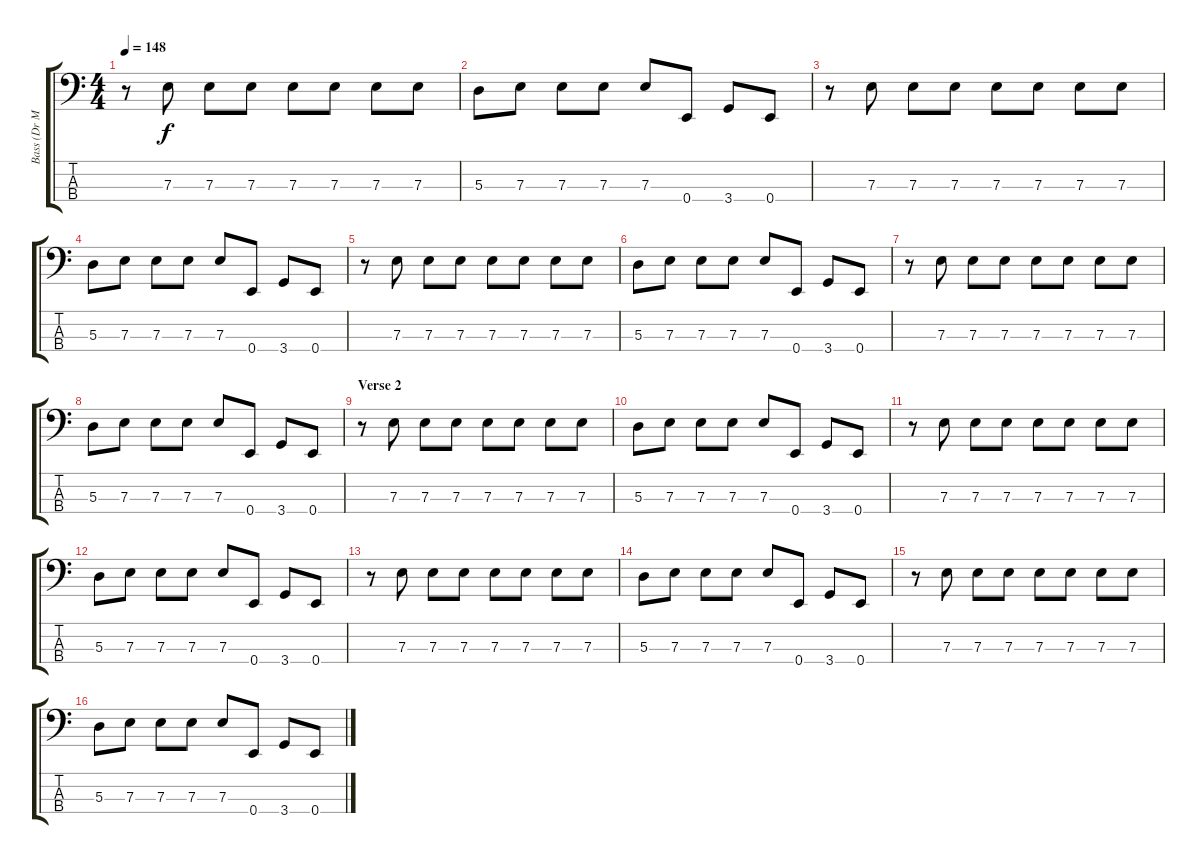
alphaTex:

\track ("Bass (Dr Matt Destruction)" "Bass (Dr M") {instrument electricbasspick}
\staff {score tabs}
\tuning (G2 D2 A1 E1) {hide}
\ts (4 4)
\tempo 148
\clef f4
\ks c
r.8{dy f} 7.3.8 7.3.8 7.3.8 7.3.8 7.3.8 7.3.8 7.3.8 |
5.3.8 7.3.8 7.3.8 7.3.8 7.3.8 0.4.8 3.4.8 0.4.8 |
r.8 7.3.8 7.3.8 7.3.8 7.3.8 7.3.8 7.3.8 7.3.8 |
5.3.8 7.3.8 7.3.8 7.3.8 7.3.8 0.4.8 3.4.8 0.4.8 |
r.8 7.3.8 7.3.8 7.3.8 7.3.8 7.3.8 7.3.8 7.3.8 |
5.3.8 7.3.8 7.3.8 7.3.8 7.3.8 0.4.8 3.4.8 0.4.8 |
r.8 7.3.8 7.3.8 7.3.8 7.3.8 7.3.8 7.3.8 7.3.8 |
5.3.8 7.3.8 7.3.8 7.3.8 7.3.8 0.4.8 3.4.8 0.4.8 |
\section ("" "Verse 2")
r.8 7.3.8 7.3.8 7.3.8 7.3.8 7.3.8 7.3.8 7.3.8 |
5.3.8 7.3.8 7.3.8 7.3.8 7.3.8 0.4.8 3.4.8 0.4.8 |
r.8 7.3.8 7.3.8 7.3.8 7.3.8 7.3.8 7.3.8 7.3.8 |
5.3.8 7.3.8 7.3.8 7.3.8 7.3.8 0.4.8 3.4.8 0.4.8 |
r.8 7.3.8 7.3.8 7.3.8 7.3.8 7.3.8 7.3.8 7.3.8 |
5.3.8 7.3.8 7.3.8 7.3.8 7.3.8 0.4.8 3.4.8 0.4.8 |
r.8 7.3.8 7.3.8 7.3.8 7.3.8 7.3.8 7.3.8 7.3.8 |
5.3.8 7.3.8 7.3.8 7.3.8 7.3.8 0.4.8 3.4.8 0.4.8
